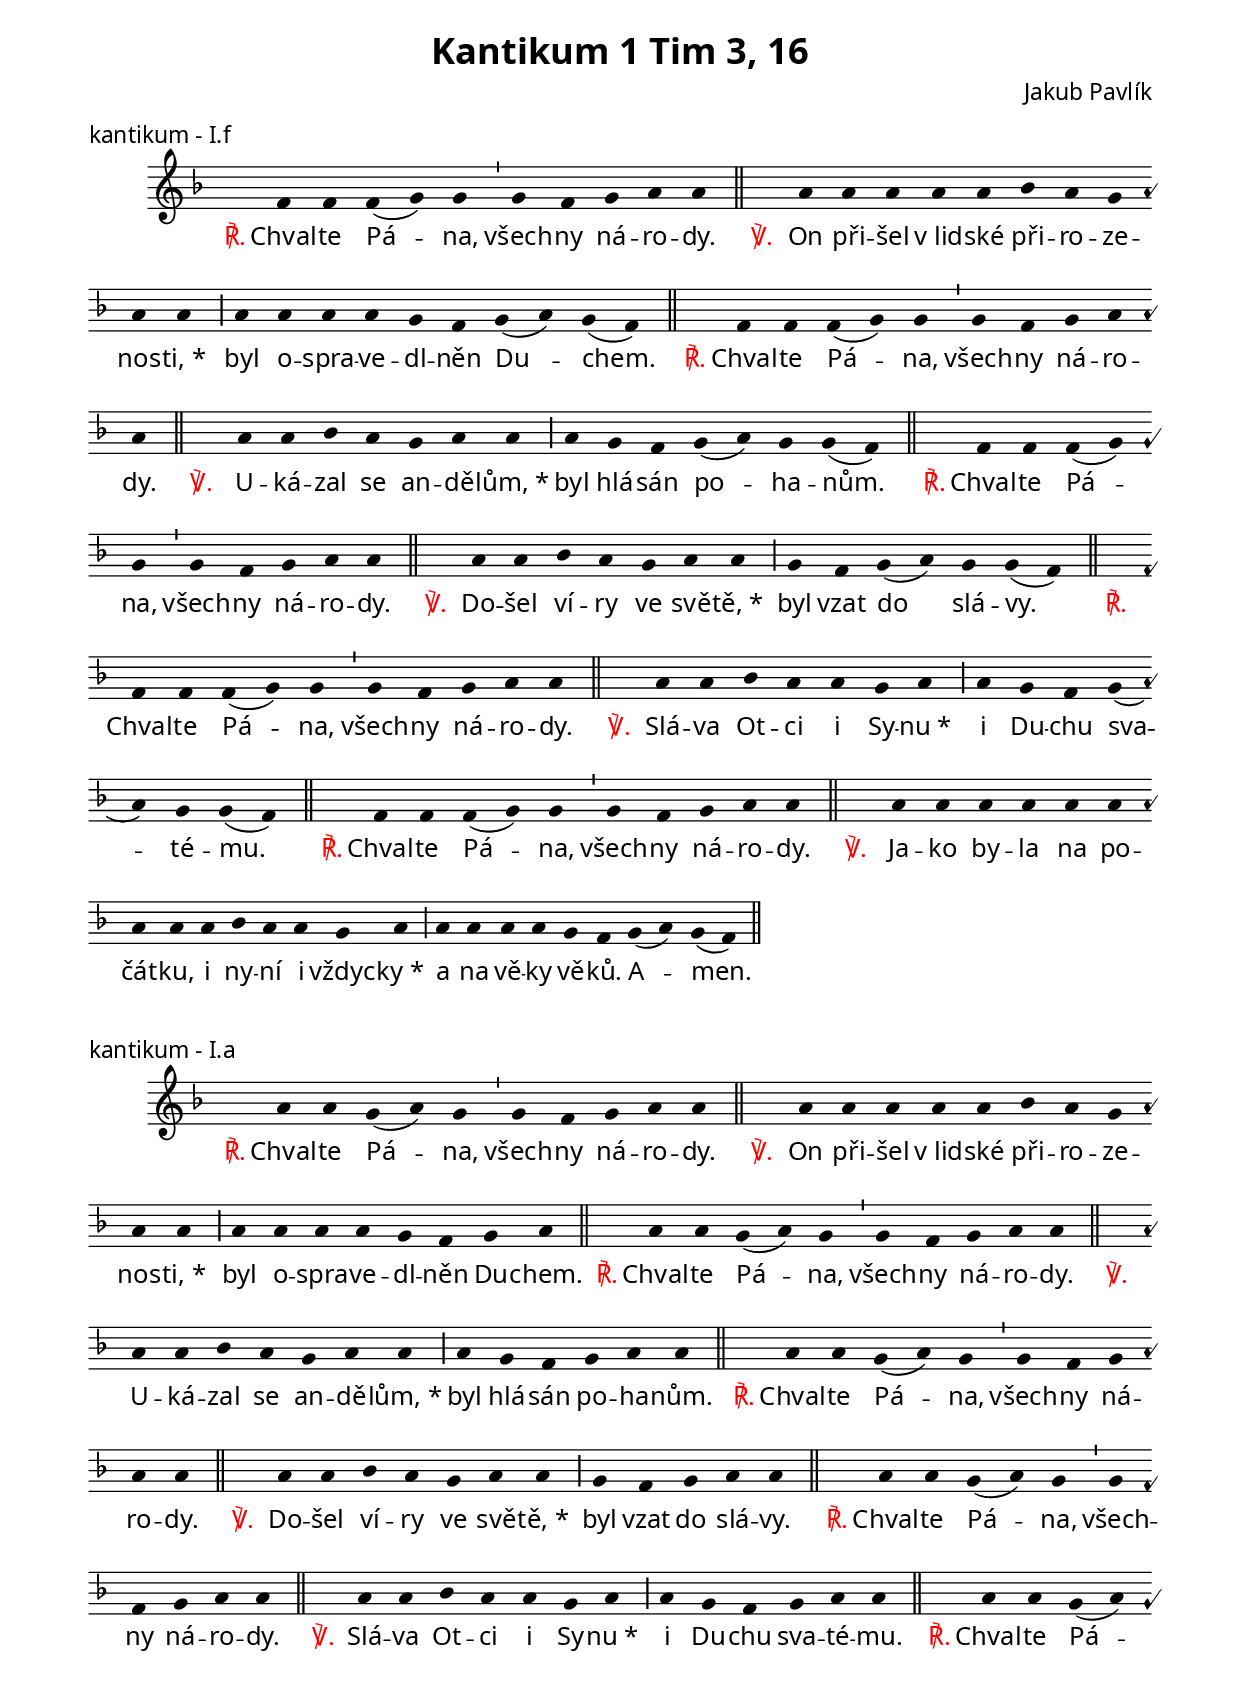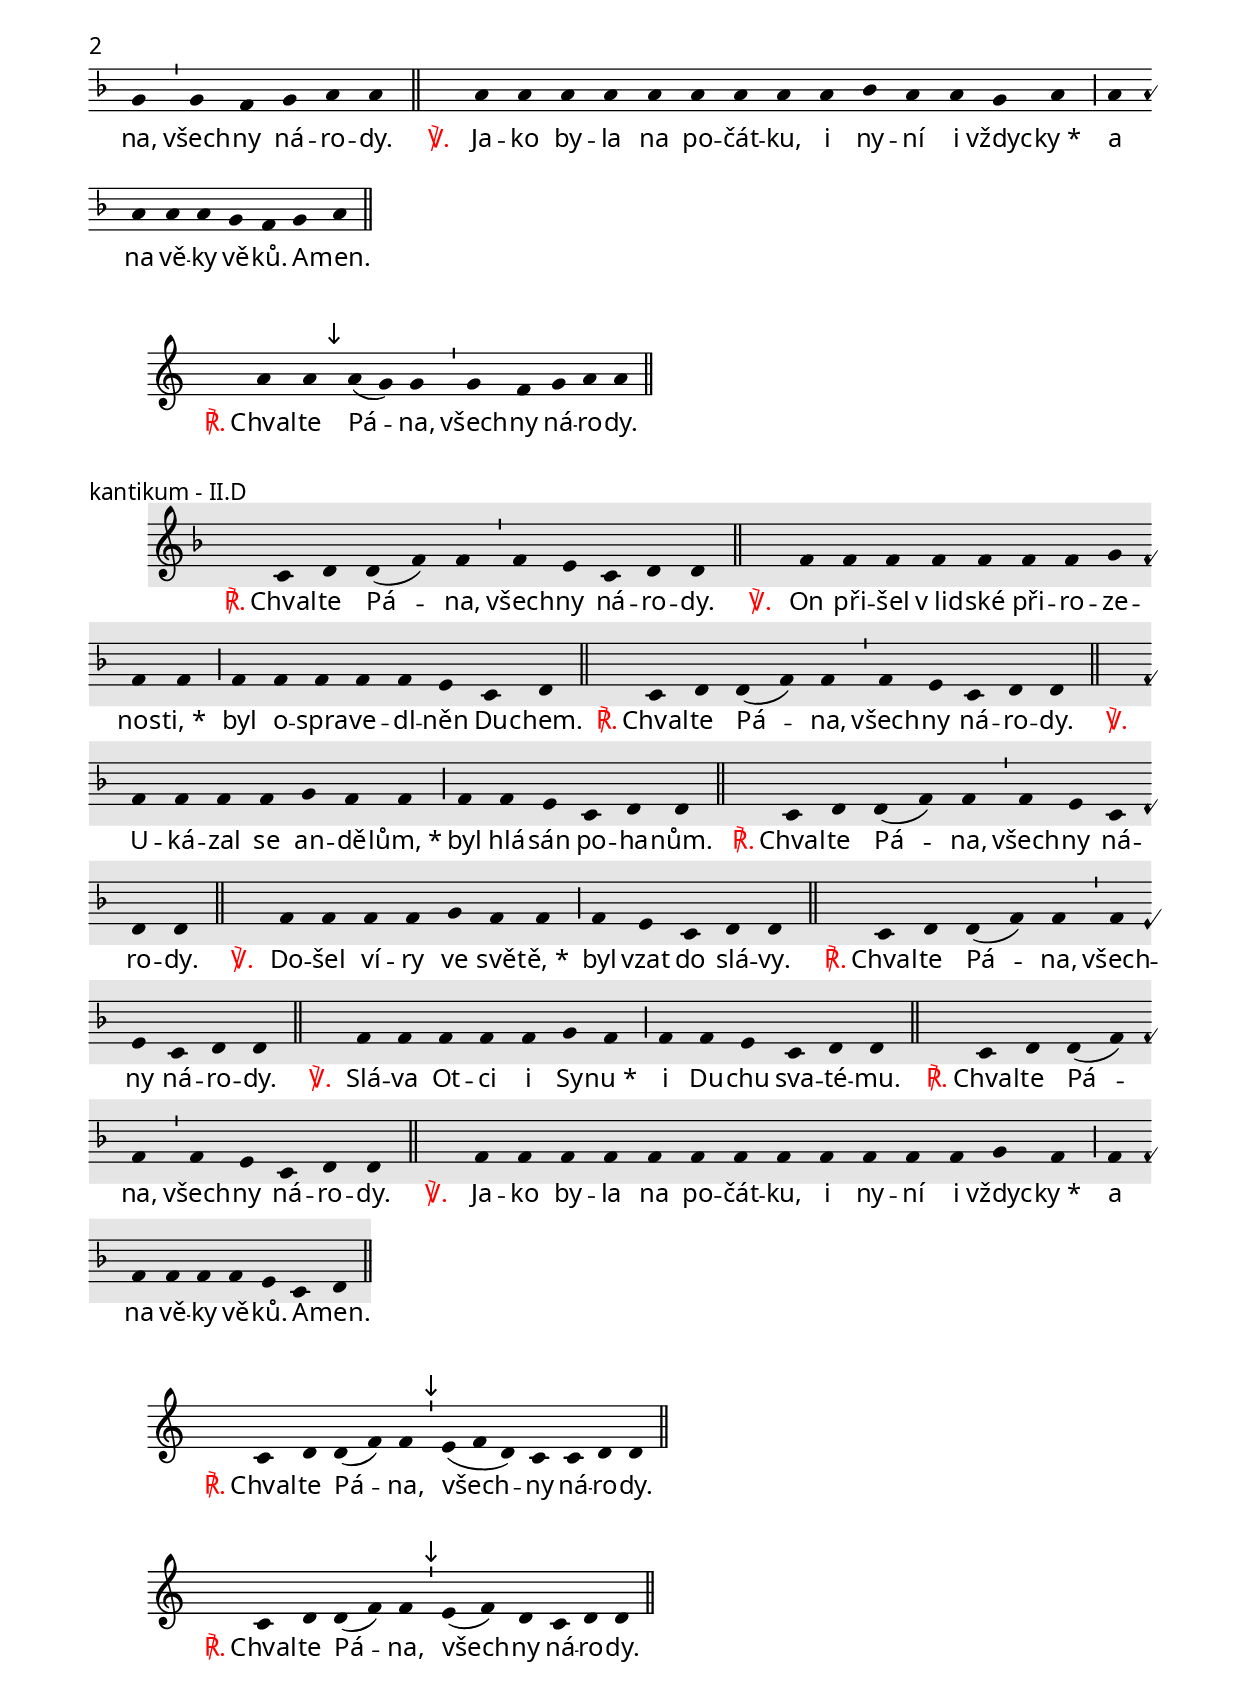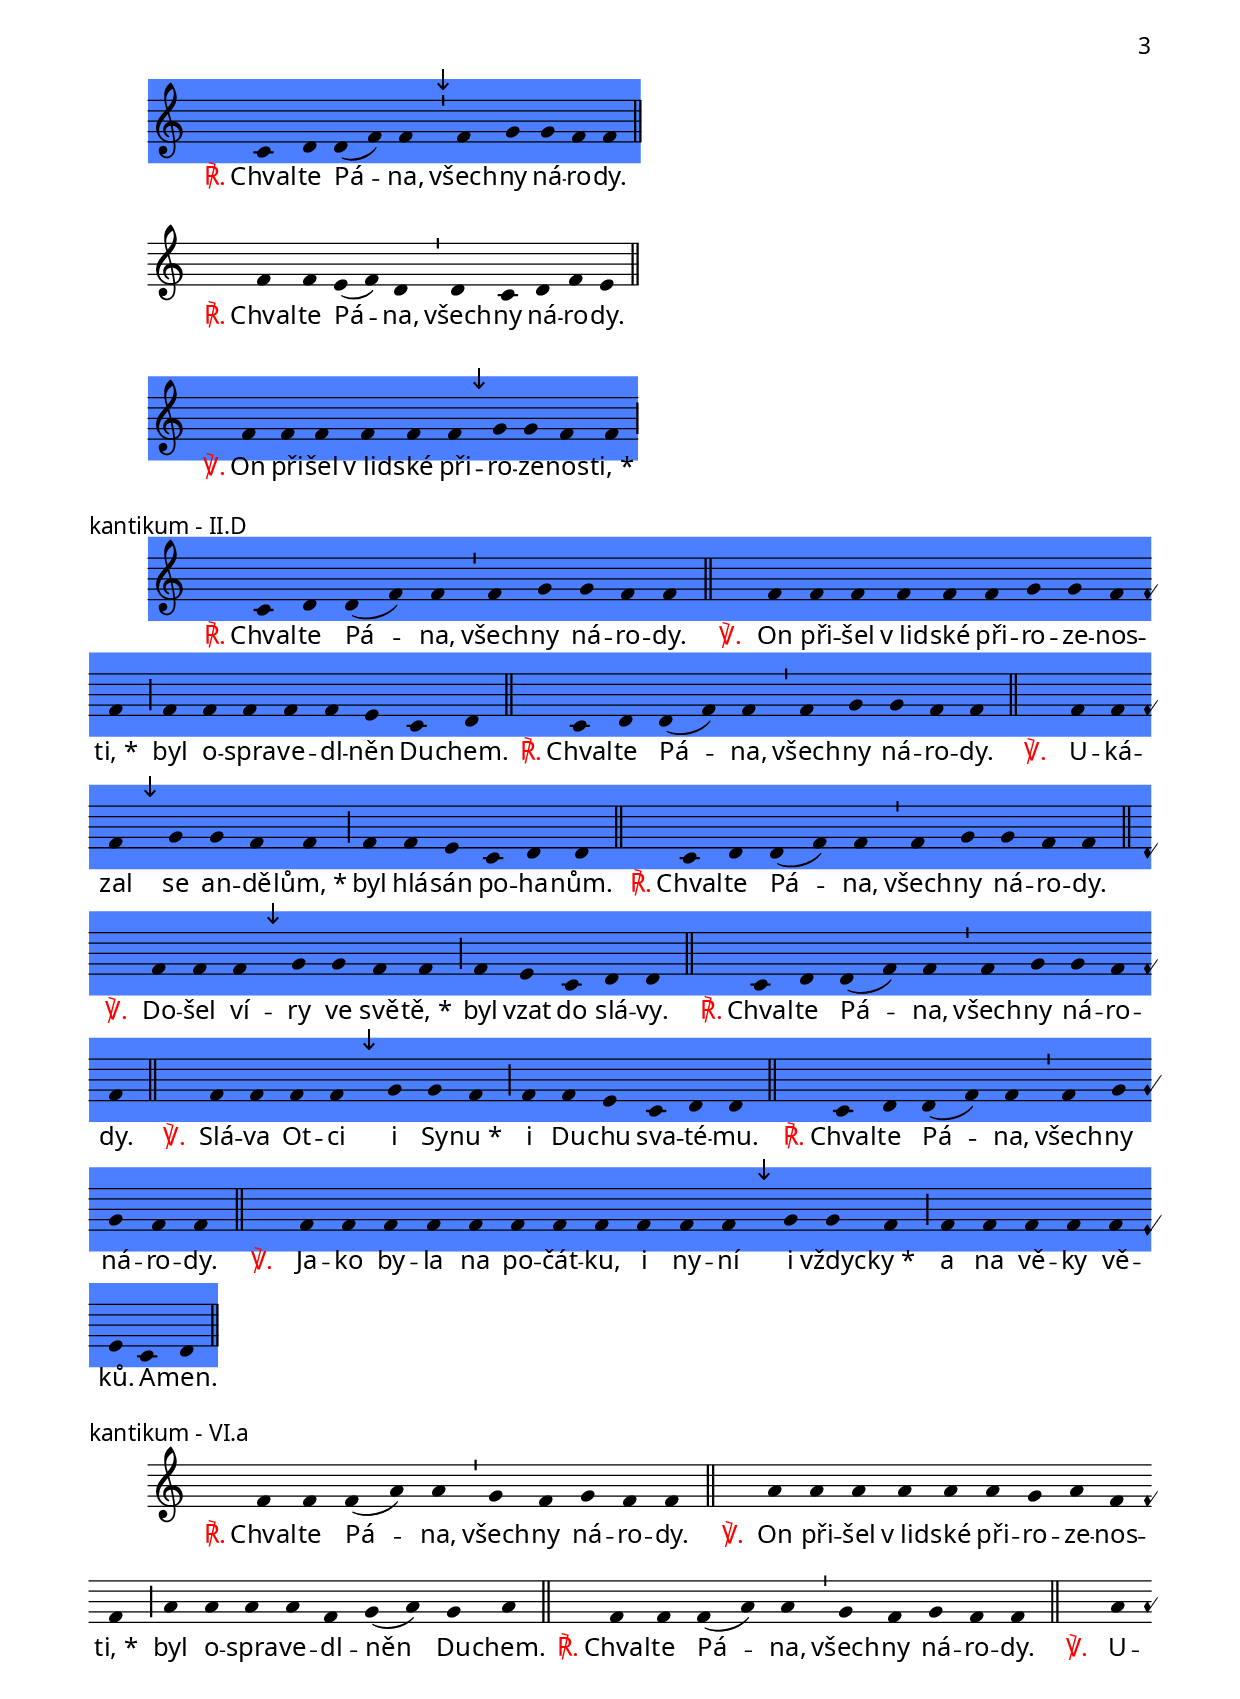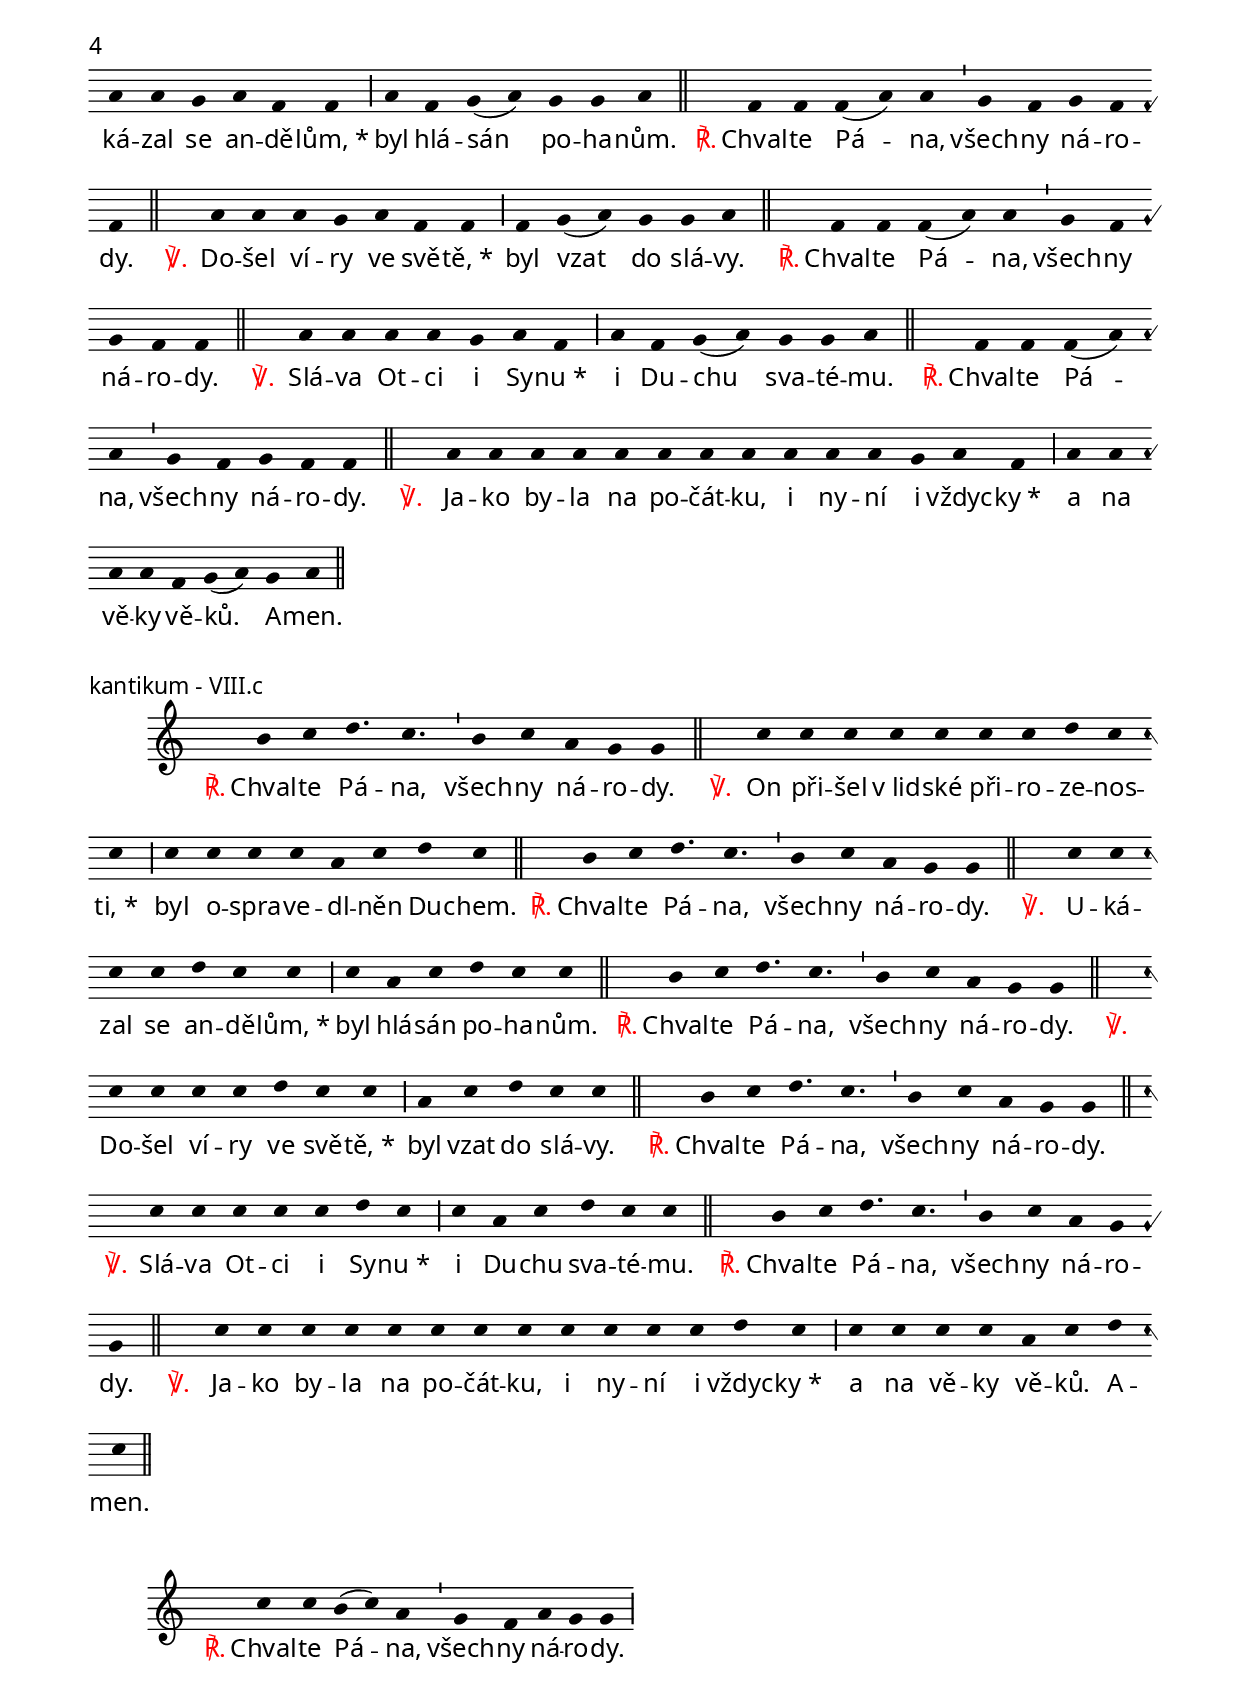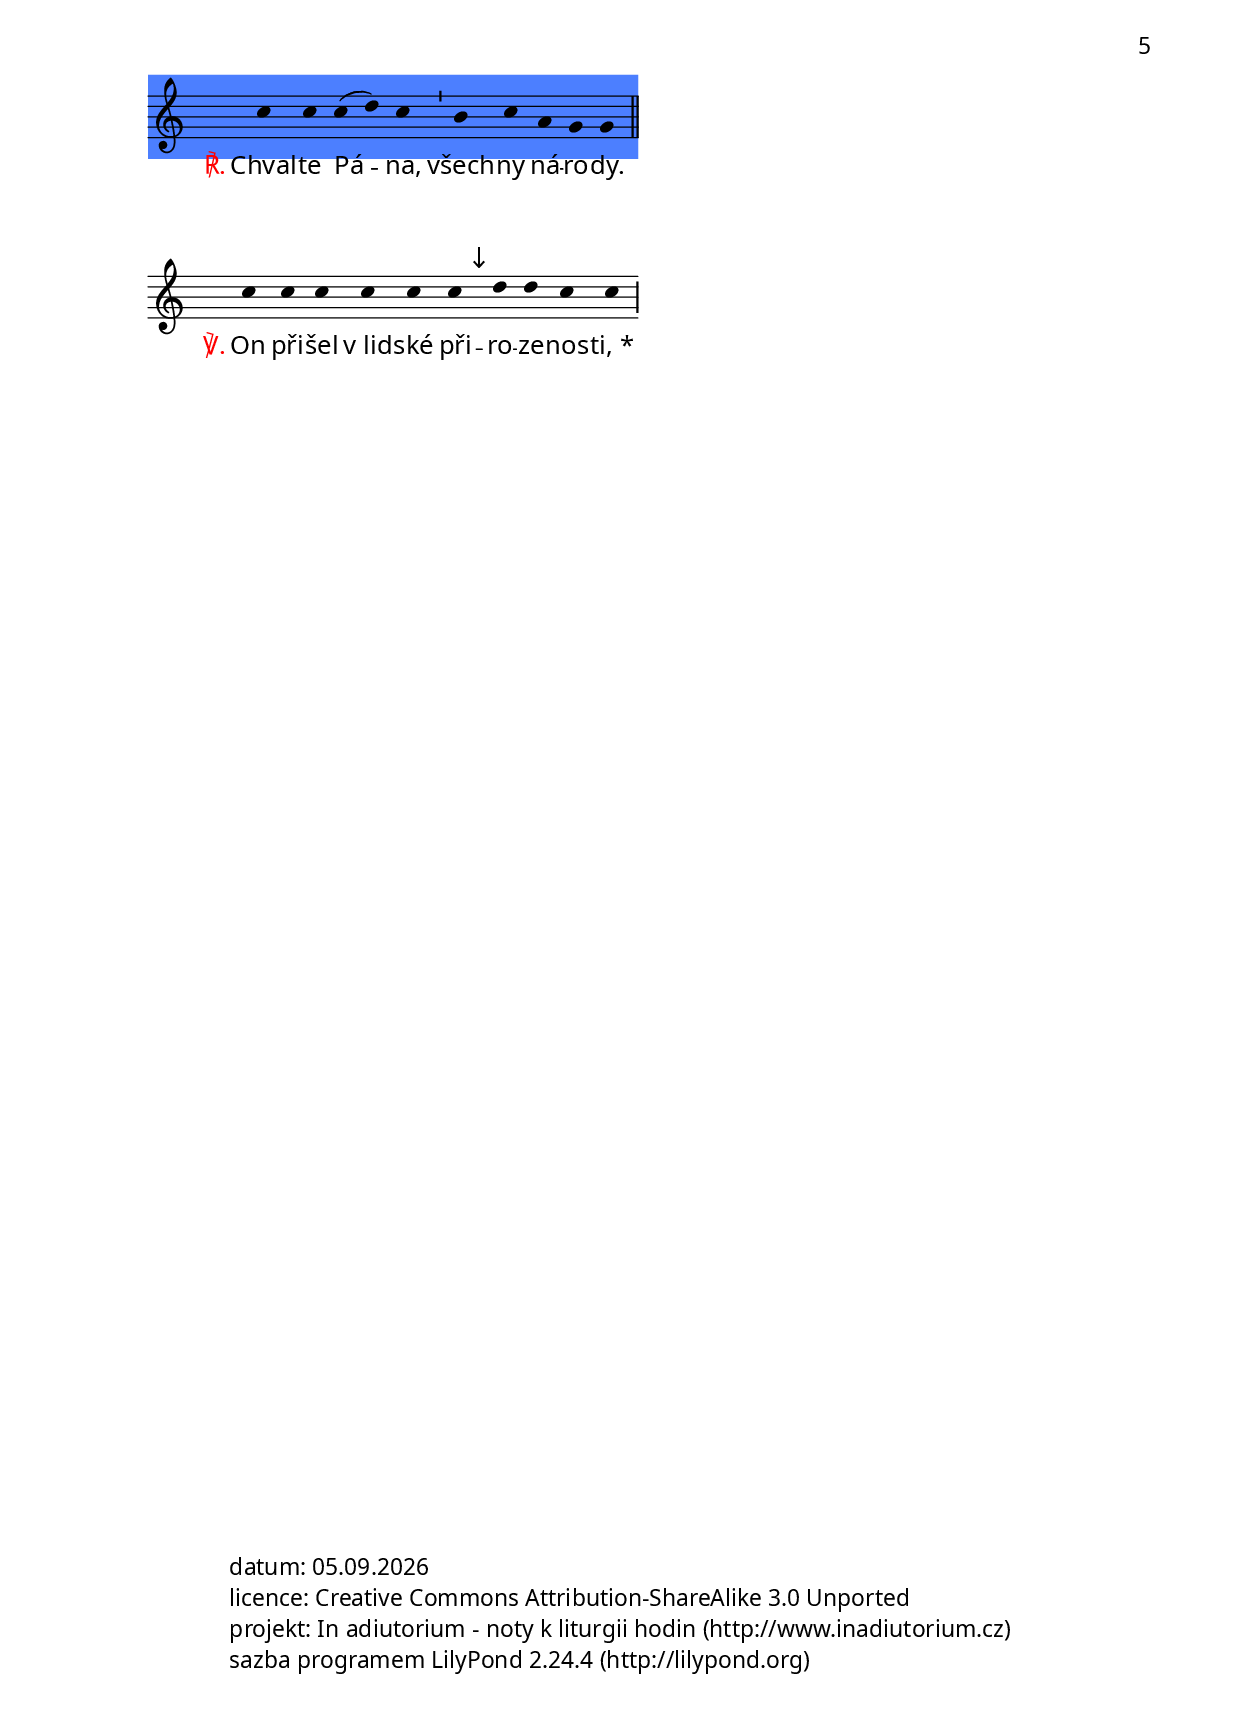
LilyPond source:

\version "2.19.80"

\header {
  title = "Kantikum 1 Tim 3, 16"
  composer = "Jakub Pavlík"
}

\include "spolecne.ly"

tResp = \lyricmode { \Response Chval -- te Pá -- na, všech -- ny ná -- ro -- dy. }
text = \lyricmode {
  \tResp
  \Verse On při -- šel v_lid -- ské při -- ro -- ze -- nos -- ti,_*
  byl o -- spra -- ve -- dl -- něn Du -- chem.
  \tResp
  \Verse U -- ká -- zal se an -- dě -- lům,_*
  byl hlá -- sán po -- ha -- nům.
  \tResp
  \Verse Do -- šel ví -- ry ve svě -- tě,_*
  byl vzat do slá -- vy.
  \tResp
  \Verse Slá -- va Ot -- ci i Sy -- nu_*
  i Du -- chu sva -- té -- mu.
  \tResp
  \Verse Ja -- ko by -- la na po -- čát -- ku, i ny -- ní i vždyc -- ky_*
  a na vě -- ky vě -- ků. A -- men.
}

mRespI = \relative c' { \neviditelna f f4 f f( g) g \barMin g f g a a \barFinalis }
\score {
  \relative c''  {
    \key f \major
    \choralniRezim
    \mRespI
    \neviditelna a
    a4 a a a a bes a g a a \barMaior
    a a a a g f g( a) g( f) \barFinalis
    \mRespI
    \neviditelna a
    a4 a bes a g a a \barMaior
    a g f g( a) g g( f) \barFinalis
    \mRespI
    \neviditelna a
    a4 a bes a g a a \barMaior
    g f g( a) g g( f) \barFinalis
    \mRespI
    \neviditelna a
    a4 a bes a a g a \barMaior
    a g f g( a) g g( f) \barFinalis
    \mRespI
    \neviditelna a
    a4 a a a a a a a a bes a a g a \barMaior
    a a a a g f g( a) g( f) \barFinalis
  }
  \addlyrics { \text }
  \header {
    quid = "kantikum"
    modus = "I"
    differentia = "f"
    id = "i-f"
    piece = \markup\sestavTitulekBezZalmu
  }
}

mRespIa = \relative c'' { \neviditelna a a4 a g( a) g \barMin g f g a a \barFinalis }
\score {
  \relative c''  {
    \key f \major
    \choralniRezim
    \mRespIa
    \neviditelna a
    a4 a a a a bes a g a a \barMaior
    a a a a g f g a \barFinalis
    \mRespIa
    \neviditelna a
    a4 a bes a g a a \barMaior
    a g f g a a \barFinalis
    \mRespIa
    \neviditelna a
    a4 a bes a g a a \barMaior
    g f g a a \barFinalis
    \mRespIa
    \neviditelna a
    a4 a bes a a g a \barMaior
    a g f g a a \barFinalis
    \mRespIa
    \neviditelna a
    a4 a a a a a a a a bes a a g a \barMaior
    a a a a g f g a \barFinalis
  }
  \addlyrics { \text }
  \header {
    quid = "kantikum"
    modus = "I"
    differentia = "a"
    id = "i-a"
    piece = \markup\sestavTitulekBezZalmu
  }
}

\score {
  \relative c'' { \choralniRezim \neviditelna a a4 a \mark\sipka a( g) g \barMin g f g a a \barFinalis }
  \addlyrics { \tResp }
}

mRespII = \relative c' { \neviditelna d c4 d d( f) f \barMin f e c d d \barFinalis }
\score {
  \relative c'  {
    \zvyraznovacSedy
    \key f \major
    \choralniRezim
    \mRespII
    \neviditelna d
    f4 f f f f f f g f f \barMaior
    f f f f f e c d \barFinalis
    \mRespII
    \neviditelna d
    f4 f f f g f f \barMaior
    f f e c d d \barFinalis
    \mRespII
    \neviditelna d
    f4 f f f g f f \barMaior
    f e c d d \barFinalis
    \mRespII
    \neviditelna d
    f4 f f f f g f \barMaior
    f f e c d d \barFinalis
    \mRespII
    \neviditelna d
    f4 f f f f f f f f f f f g f \barMaior
    f f f f f e c d \barFinalis
  }
  \addlyrics { \text }
  \header {
    quid = "kantikum"
    modus = "II"
    differentia = "D"
    placet = "jednotvárné, responsum příliš podobné verši"
    id = "ii"
    piece = \markup\sestavTitulekBezZalmu
  }
}

\score {
  \relative c' { \choralniRezim \neviditelna d c4 d d( f) f \barMin \mark\sipka e( f d) c c d d \barFinalis }
  \addlyrics { \tResp }
}

\score {
  \relative c' { \choralniRezim \neviditelna d c4 d d( f) f \barMin \mark\sipka e( f) d c d d \barFinalis }
  \addlyrics { \tResp }
}

\score {
  \relative c' {
    \zvyraznovacModry
    \choralniRezim \neviditelna d c4 d d( f) f \barMin \mark\sipka f g g f f \barFinalis
  }
  \addlyrics { \tResp }
}

\score {
  \relative c' { \choralniRezim \neviditelna d f4 f e( f) d \barMin d c d f e \barFinalis }
  \addlyrics { \tResp }
}

\score {
  \relative c' {
    \zvyraznovacModry
    \choralniRezim \neviditelna f f4 f f f f f \mark\sipka g g f f \barMaior
  }
  \addlyrics { \Verse On při -- šel v_lid -- ské při -- ro -- ze -- nos -- ti,_* }
}

mRespII = \relative c' { \neviditelna d c4 d d( f) f \barMin f g g f f \barFinalis }
\score {
  \relative c'  {
    \zvyraznovacModry
    \choralniRezim
    \mRespII
    \neviditelna d
    f4 f f f f f g g f f \barMaior
    f f f f f e c d \barFinalis
    \mRespII
    \neviditelna d
    f4 f f \mark\sipka g g f f \barMaior
    f f e c d d \barFinalis
    \mRespII
    \neviditelna d
    f4 f f \mark\sipka g g f f \barMaior
    f e c d d \barFinalis
    \mRespII
    \neviditelna d
    f4 f f f \mark\sipka g g f \barMaior
    f f e c d d \barFinalis
    \mRespII
    \neviditelna d
    f4 f f f f f f f f f f \mark\sipka g g f \barMaior
    f f f f f e c d \barFinalis
  }
  \addlyrics { \text }
  \header {
    quid = "kantikum"
    modus = "II"
    differentia = "D"
    id = "ii"
    piece = \markup\sestavTitulekBezZalmu
  }
}

mRespVI = \relative c' { \neviditelna f f4 f f( a) a \barMin g f g f f \barFinalis }
\score {
  \relative c''  {
    \choralniRezim
    \mRespVI
    \neviditelna a
    a4 a a a a a g a f f \barMaior
    a a a a f g( a) g a \barFinalis
    \mRespVI
    \neviditelna a
    a4 a a g a f f \barMaior
    a f g( a) g g a \barFinalis
    \mRespVI
    \neviditelna a
    a4 a a g a f f \barMaior
    f g( a) g g a \barFinalis
    \mRespVI
    \neviditelna a
    a4 a a a g a f \barMaior
    a f g( a) g g a \barFinalis
    \mRespVI
    \neviditelna a
    a4 a a a a a a a a a a g a f \barMaior
    a a a a f g( a) g a \barFinalis
  }
  \addlyrics { \text }
  \header {
    quid = "kantikum"
    modus = "VI"
    differentia = "a"
    id = "vi-a"
    piece = \markup\sestavTitulekBezZalmu
  }
}

mRespVIII = \relative c'' { \neviditelna c b4 c d4. c \barMin b4 c a g g \barFinalis }
\score {
  \relative c''  {
    \choralniRezim
    \mRespVIII
    \neviditelna c
    c4 c c c c c c d c c \barMaior
    c c c c a c d c \barFinalis
    \mRespVIII
    \neviditelna c
    c4 c c c d c c \barMaior
    c a c d c c \barFinalis
    \mRespVIII
    \neviditelna c
    c4 c c c d c c \barMaior
    a c d c c \barFinalis
    \mRespVIII
    \neviditelna c
    c4 c c c c d c \barMaior
    c a c d c c \barFinalis
    \mRespVIII
    \neviditelna c
    c4 c c c c c c c c c c c d c \barMaior
    c c c c a c d c \barFinalis
  }
  \addlyrics { \text }
  \header {
    quid = "kantikum"
    modus = "VIII"
    differentia = "c"
    placet = "responsum se po antifoně těžko a nepěkně začíná"
    id = "viii-c"
    piece = \markup\sestavTitulekBezZalmu
  }
}

\score {
  \relative c'' { \choralniRezim \neviditelna c c4 c b( c) a \barMin g f a g g \barMaior }
  \addlyrics { \tResp }
}

\score {
  \relative c'' {
    \zvyraznovacModry
    \choralniRezim \neviditelna c c4 c c( d) c \barMin b c a g g \barFinalis
  }
  \addlyrics { \tResp }
}

\score {
  \relative c'' { \choralniRezim \neviditelna c c4 c c c c c \mark\sipka d d c c \barMaior }
  \addlyrics { \Verse On při -- šel v_lid -- ské při -- ro -- ze -- nos -- ti,_* }
}
